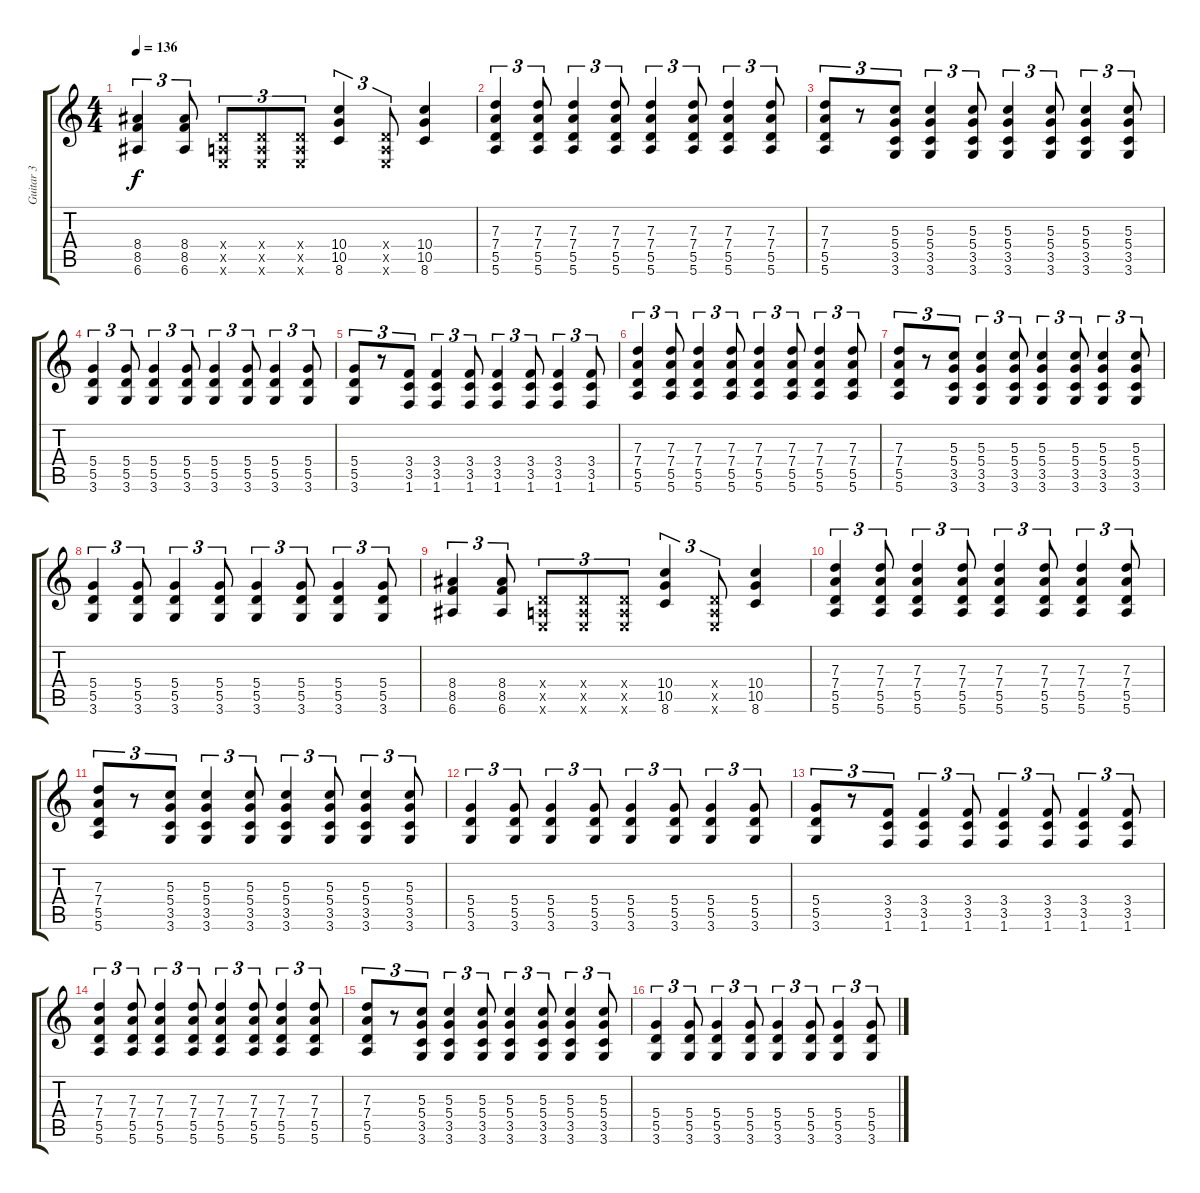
\track ("Guitar 3" "Guitar 3") {instrument distortionguitar}
\staff {score tabs}
\tuning (E4 B3 G3 D3 A2 E2) {hide}
\ts (4 4)
\tempo 136
\clef g2
\ks c
(8.4 8.5 6.6).4{tu (3 2) dy f volume 14} (8.4 8.5 6.6).8{tu (3 2)} (0.4{x} 0.5{x} 0.6{x}).8{tu (3 2)} (0.4{x} 0.5{x} 0.6{x}).8{tu (3 2)} (0.4{x} 0.5{x} 0.6{x}).8{tu (3 2)} (10.4 10.5 8.6).4{tu (3 2)} (0.4{x} 0.5{x} 0.6{x}).8{tu (3 2)} (10.4 10.5 8.6).4 |
(7.3 7.4 5.5 5.6).4{tu (3 2)} (7.3 7.4 5.5 5.6).8{tu (3 2)} (7.3 7.4 5.5 5.6).4{tu (3 2)} (7.3 7.4 5.5 5.6).8{tu (3 2)} (7.3 7.4 5.5 5.6).4{tu (3 2)} (7.3 7.4 5.5 5.6).8{tu (3 2)} (7.3 7.4 5.5 5.6).4{tu (3 2)} (7.3 7.4 5.5 5.6).8{tu (3 2)} |
(7.3 7.4 5.5 5.6).8{tu (3 2)} r.8{tu (3 2)} (5.3 5.4 3.5 3.6).8{tu (3 2)} (5.3 5.4 3.5 3.6).4{tu (3 2)} (5.3 5.4 3.5 3.6).8{tu (3 2)} (5.3 5.4 3.5 3.6).4{tu (3 2)} (5.3 5.4 3.5 3.6).8{tu (3 2)} (5.3 5.4 3.5 3.6).4{tu (3 2)} (5.3 5.4 3.5 3.6).8{tu (3 2)} |
(5.4 5.5 3.6).4{tu (3 2)} (5.4 5.5 3.6).8{tu (3 2)} (5.4 5.5 3.6).4{tu (3 2)} (5.4 5.5 3.6).8{tu (3 2)} (5.4 5.5 3.6).4{tu (3 2)} (5.4 5.5 3.6).8{tu (3 2)} (5.4 5.5 3.6).4{tu (3 2)} (5.4 5.5 3.6).8{tu (3 2)} |
(5.4 5.5 3.6).8{tu (3 2)} r.8{tu (3 2)} (3.4 3.5 1.6).8{tu (3 2)} (3.4 3.5 1.6).4{tu (3 2)} (3.4 3.5 1.6).8{tu (3 2)} (3.4 3.5 1.6).4{tu (3 2)} (3.4 3.5 1.6).8{tu (3 2)} (3.4 3.5 1.6).4{tu (3 2)} (3.4 3.5 1.6).8{tu (3 2)} |
(7.3 7.4 5.5 5.6).4{tu (3 2)} (7.3 7.4 5.5 5.6).8{tu (3 2)} (7.3 7.4 5.5 5.6).4{tu (3 2)} (7.3 7.4 5.5 5.6).8{tu (3 2)} (7.3 7.4 5.5 5.6).4{tu (3 2)} (7.3 7.4 5.5 5.6).8{tu (3 2)} (7.3 7.4 5.5 5.6).4{tu (3 2)} (7.3 7.4 5.5 5.6).8{tu (3 2)} |
(7.3 7.4 5.5 5.6).8{tu (3 2)} r.8{tu (3 2)} (5.3 5.4 3.5 3.6).8{tu (3 2)} (5.3 5.4 3.5 3.6).4{tu (3 2)} (5.3 5.4 3.5 3.6).8{tu (3 2)} (5.3 5.4 3.5 3.6).4{tu (3 2)} (5.3 5.4 3.5 3.6).8{tu (3 2)} (5.3 5.4 3.5 3.6).4{tu (3 2)} (5.3 5.4 3.5 3.6).8{tu (3 2)} |
(5.4 5.5 3.6).4{tu (3 2)} (5.4 5.5 3.6).8{tu (3 2)} (5.4 5.5 3.6).4{tu (3 2)} (5.4 5.5 3.6).8{tu (3 2)} (5.4 5.5 3.6).4{tu (3 2)} (5.4 5.5 3.6).8{tu (3 2)} (5.4 5.5 3.6).4{tu (3 2)} (5.4 5.5 3.6).8{tu (3 2)} |
(8.4 8.5 6.6).4{tu (3 2)} (8.4 8.5 6.6).8{tu (3 2)} (0.4{x} 0.5{x} 0.6{x}).8{tu (3 2)} (0.4{x} 0.5{x} 0.6{x}).8{tu (3 2)} (0.4{x} 0.5{x} 0.6{x}).8{tu (3 2)} (10.4 10.5 8.6).4{tu (3 2)} (0.4{x} 0.5{x} 0.6{x}).8{tu (3 2)} (10.4 10.5 8.6).4 |
(7.3 7.4 5.5 5.6).4{tu (3 2)} (7.3 7.4 5.5 5.6).8{tu (3 2)} (7.3 7.4 5.5 5.6).4{tu (3 2)} (7.3 7.4 5.5 5.6).8{tu (3 2)} (7.3 7.4 5.5 5.6).4{tu (3 2)} (7.3 7.4 5.5 5.6).8{tu (3 2)} (7.3 7.4 5.5 5.6).4{tu (3 2)} (7.3 7.4 5.5 5.6).8{tu (3 2)} |
(7.3 7.4 5.5 5.6).8{tu (3 2)} r.8{tu (3 2)} (5.3 5.4 3.5 3.6).8{tu (3 2)} (5.3 5.4 3.5 3.6).4{tu (3 2)} (5.3 5.4 3.5 3.6).8{tu (3 2)} (5.3 5.4 3.5 3.6).4{tu (3 2)} (5.3 5.4 3.5 3.6).8{tu (3 2)} (5.3 5.4 3.5 3.6).4{tu (3 2)} (5.3 5.4 3.5 3.6).8{tu (3 2)} |
(5.4 5.5 3.6).4{tu (3 2)} (5.4 5.5 3.6).8{tu (3 2)} (5.4 5.5 3.6).4{tu (3 2)} (5.4 5.5 3.6).8{tu (3 2)} (5.4 5.5 3.6).4{tu (3 2)} (5.4 5.5 3.6).8{tu (3 2)} (5.4 5.5 3.6).4{tu (3 2)} (5.4 5.5 3.6).8{tu (3 2)} |
(5.4 5.5 3.6).8{tu (3 2)} r.8{tu (3 2)} (3.4 3.5 1.6).8{tu (3 2)} (3.4 3.5 1.6).4{tu (3 2)} (3.4 3.5 1.6).8{tu (3 2)} (3.4 3.5 1.6).4{tu (3 2)} (3.4 3.5 1.6).8{tu (3 2)} (3.4 3.5 1.6).4{tu (3 2)} (3.4 3.5 1.6).8{tu (3 2)} |
(7.3 7.4 5.5 5.6).4{tu (3 2)} (7.3 7.4 5.5 5.6).8{tu (3 2)} (7.3 7.4 5.5 5.6).4{tu (3 2)} (7.3 7.4 5.5 5.6).8{tu (3 2)} (7.3 7.4 5.5 5.6).4{tu (3 2)} (7.3 7.4 5.5 5.6).8{tu (3 2)} (7.3 7.4 5.5 5.6).4{tu (3 2)} (7.3 7.4 5.5 5.6).8{tu (3 2)} |
(7.3 7.4 5.5 5.6).8{tu (3 2)} r.8{tu (3 2)} (5.3 5.4 3.5 3.6).8{tu (3 2)} (5.3 5.4 3.5 3.6).4{tu (3 2)} (5.3 5.4 3.5 3.6).8{tu (3 2)} (5.3 5.4 3.5 3.6).4{tu (3 2)} (5.3 5.4 3.5 3.6).8{tu (3 2)} (5.3 5.4 3.5 3.6).4{tu (3 2)} (5.3 5.4 3.5 3.6).8{tu (3 2)} |
(5.4 5.5 3.6).4{tu (3 2)} (5.4 5.5 3.6).8{tu (3 2)} (5.4 5.5 3.6).4{tu (3 2)} (5.4 5.5 3.6).8{tu (3 2)} (5.4 5.5 3.6).4{tu (3 2)} (5.4 5.5 3.6).8{tu (3 2)} (5.4 5.5 3.6).4{tu (3 2)} (5.4 5.5 3.6).8{tu (3 2)}
